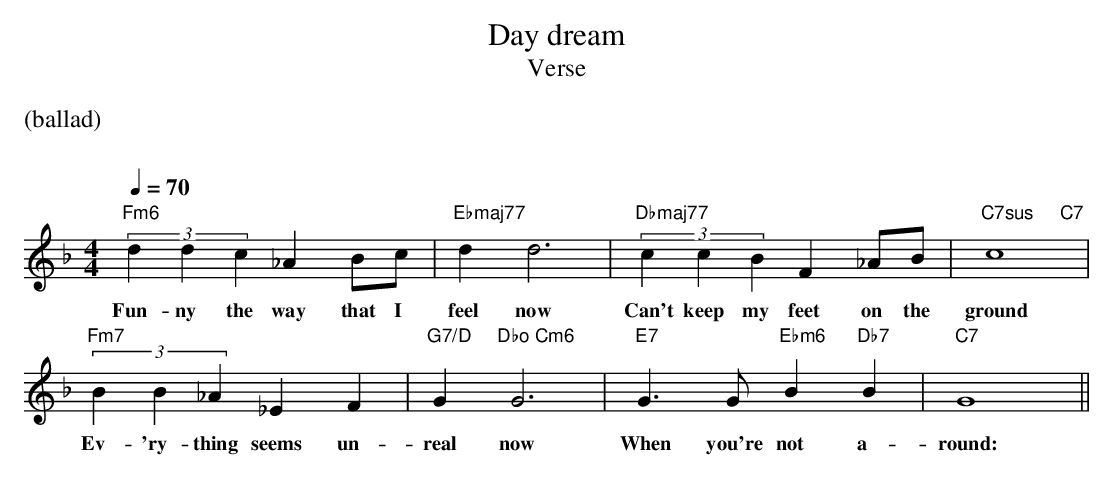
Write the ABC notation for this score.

X:1
T: Day dream
T: Verse
M:4/4
L:1/4
Q:1/4=70
K:F
%%text (ballad)
%%vskip 20
"Fm6"(3ddc_AB/c/ |"Ebmaj77"dd3   |"Dbmaj77"(3ccB F_A/B/ |"C7sus     C7"c4|
w:Fun-ny the way that I feel now Can't keep my feet on the ground
"Fm7"(3BB_A _EF  |"G7/D     Dbo Cm6"GG3| "E7"G>G"Ebm6"B"Db7"B |"C7"G4||
w:Ev-'ry-thing seems un-real now When you're not a-round:
